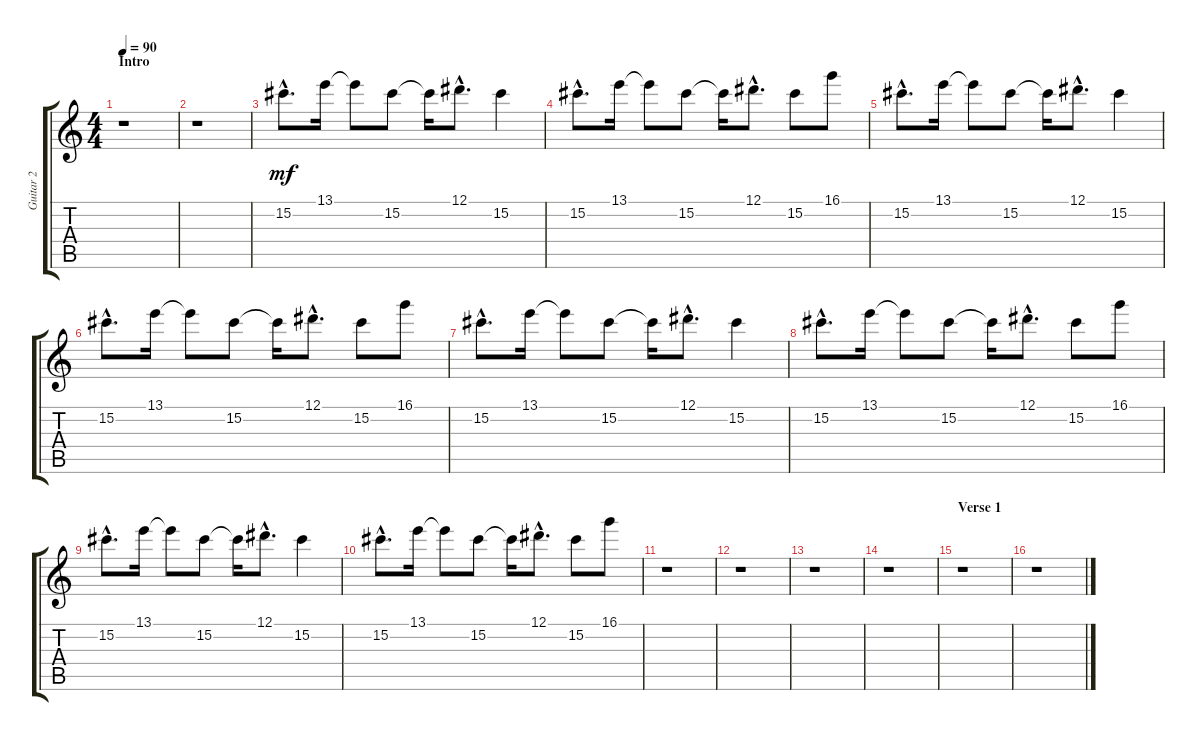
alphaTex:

\track ("Guitar 2" "Guitar 2") {instrument distortionguitar}
\staff {score tabs}
\tuning (Eb4 Bb3 Gb3 Db3 Ab2 Db2) {hide}
\ts (4 4)
\section ("" "Intro")
\tempo 90
\clef g2
\ks c
r.1{dy mf instrument distortionguitar} |
r.1 |
15.2{hac}.8{d} 13.1.16 13.1{t}.8 15.2.8 15.2{t}.16 12.1{hac}.8{d} 15.2.4 |
15.2{hac}.8{d} 13.1.16 13.1{t}.8 15.2.8 15.2{t}.16 12.1{hac}.8{d} 15.2.8 16.1.8 |
15.2{hac}.8{d} 13.1.16 13.1{t}.8 15.2.8 15.2{t}.16 12.1{hac}.8{d} 15.2.4 |
15.2{hac}.8{d} 13.1.16 13.1{t}.8 15.2.8 15.2{t}.16 12.1{hac}.8{d} 15.2.8 16.1.8 |
15.2{hac}.8{d} 13.1.16 13.1{t}.8 15.2.8 15.2{t}.16 12.1{hac}.8{d} 15.2.4 |
15.2{hac}.8{d} 13.1.16 13.1{t}.8 15.2.8 15.2{t}.16 12.1{hac}.8{d} 15.2.8 16.1.8 |
15.2{hac}.8{d} 13.1.16 13.1{t}.8 15.2.8 15.2{t}.16 12.1{hac}.8{d} 15.2.4 |
15.2{hac}.8{d} 13.1.16 13.1{t}.8 15.2.8 15.2{t}.16 12.1{hac}.8{d} 15.2.8 16.1.8 |
r.1 |
r.1 |
r.1 |
r.1 |
\section ("" "Verse 1")
r.1 |
r.1
